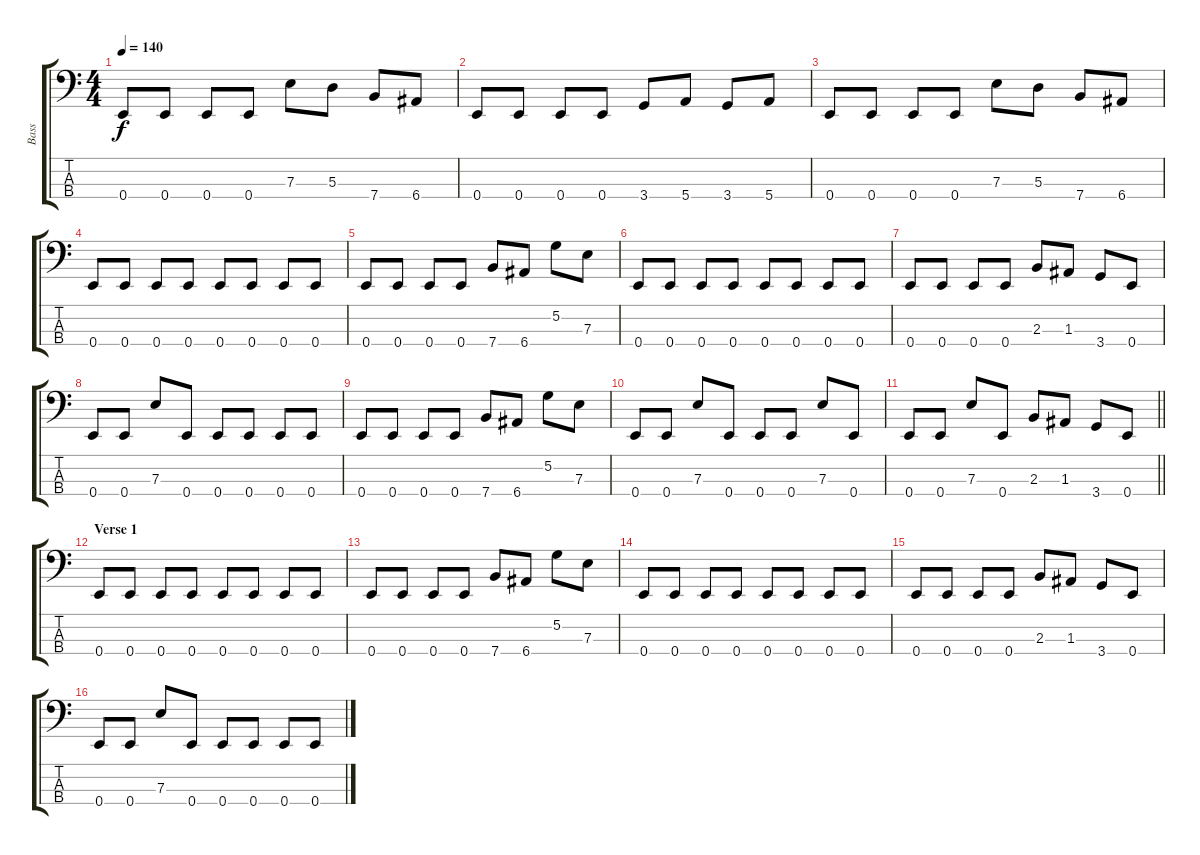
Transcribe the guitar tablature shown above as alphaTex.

\track ("Bass" "Bass") {instrument electricbassfinger}
\staff {score tabs}
\tuning (G2 D2 A1 E1) {hide}
\ts (4 4)
\tempo 140
\clef f4
\ks c
0.4.8{dy f} 0.4.8 0.4.8 0.4.8 7.3.8 5.3.8 7.4.8 6.4.8 |
0.4.8 0.4.8 0.4.8 0.4.8 3.4.8 5.4.8 3.4.8 5.4.8 |
0.4.8 0.4.8 0.4.8 0.4.8 7.3.8 5.3.8 7.4.8 6.4.8 |
0.4.8 0.4.8 0.4.8 0.4.8 0.4.8 0.4.8 0.4.8 0.4.8 |
0.4.8 0.4.8 0.4.8 0.4.8 7.4.8 6.4.8 5.2.8 7.3.8 |
0.4.8 0.4.8 0.4.8 0.4.8 0.4.8 0.4.8 0.4.8 0.4.8 |
0.4.8 0.4.8 0.4.8 0.4.8 2.3.8 1.3.8 3.4.8 0.4.8 |
0.4.8 0.4.8 7.3.8 0.4.8 0.4.8 0.4.8 0.4.8 0.4.8 |
0.4.8 0.4.8 0.4.8 0.4.8 7.4.8 6.4.8 5.2.8 7.3.8 |
0.4.8 0.4.8 7.3.8 0.4.8 0.4.8 0.4.8 7.3.8 0.4.8 |
\barLineRight lightlight
0.4.8 0.4.8 7.3.8 0.4.8 2.3.8 1.3.8 3.4.8 0.4.8 |
\section ("" "Verse 1")
0.4.8 0.4.8 0.4.8 0.4.8 0.4.8 0.4.8 0.4.8 0.4.8 |
0.4.8 0.4.8 0.4.8 0.4.8 7.4.8 6.4.8 5.2.8 7.3.8 |
0.4.8 0.4.8 0.4.8 0.4.8 0.4.8 0.4.8 0.4.8 0.4.8 |
0.4.8 0.4.8 0.4.8 0.4.8 2.3.8 1.3.8 3.4.8 0.4.8 |
0.4.8 0.4.8 7.3.8 0.4.8 0.4.8 0.4.8 0.4.8 0.4.8
